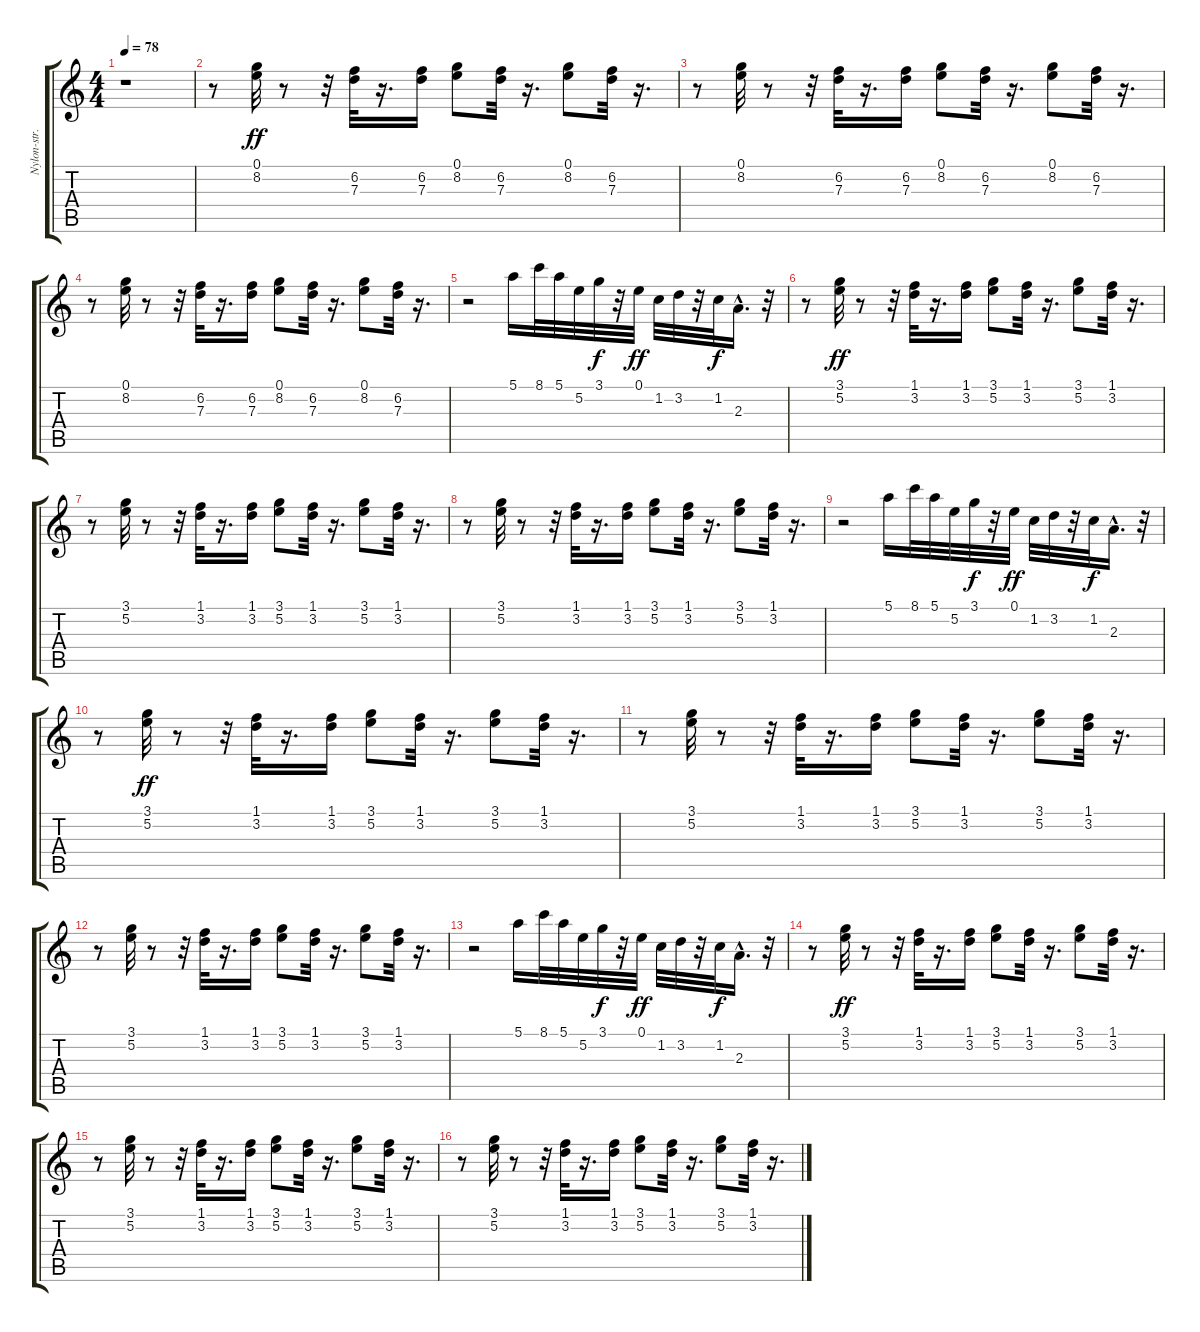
\track ("Nylon-str.Gt        " "Nylon-str.") {instrument acousticguitarnylon}
\staff {score tabs}
\tuning (E4 B3 G3 D3 A2 E2) {hide}
\ts (4 4)
\tempo 78
\clef g2
\ks c
r.1{dy f} |
r.8 (0.1 8.2).32{dy ff} r.8 r.32 (6.2 7.3).32 r.16{d} (6.2 7.3).16 (0.1 8.2).8 (6.2 7.3).32 r.16{d} (0.1 8.2).8 (6.2 7.3).32 r.16{d} |
r.8 (0.1 8.2).32 r.8 r.32 (6.2 7.3).32 r.16{d} (6.2 7.3).16 (0.1 8.2).8 (6.2 7.3).32 r.16{d} (0.1 8.2).8 (6.2 7.3).32 r.16{d} |
r.8 (0.1 8.2).32 r.8 r.32 (6.2 7.3).32 r.16{d} (6.2 7.3).16 (0.1 8.2).8 (6.2 7.3).32 r.16{d} (0.1 8.2).8 (6.2 7.3).32 r.16{d} |
r.2 5.1.16 8.1.32 5.1.32 5.2.32 3.1.32{dy f} r.32 0.1.32{dy ff} 1.2.32 3.2.32 r.32 1.2.32{dy f} 2.3{hac}.16{d} r.32 |
r.8 (3.1 5.2).32{dy ff} r.8 r.32 (1.1 3.2).32 r.16{d} (1.1 3.2).16 (3.1 5.2).8 (1.1 3.2).32 r.16{d} (3.1 5.2).8 (1.1 3.2).32 r.16{d} |
r.8 (3.1 5.2).32 r.8 r.32 (1.1 3.2).32 r.16{d} (1.1 3.2).16 (3.1 5.2).8 (1.1 3.2).32 r.16{d} (3.1 5.2).8 (1.1 3.2).32 r.16{d} |
r.8 (3.1 5.2).32 r.8 r.32 (1.1 3.2).32 r.16{d} (1.1 3.2).16 (3.1 5.2).8 (1.1 3.2).32 r.16{d} (3.1 5.2).8 (1.1 3.2).32 r.16{d} |
r.2 5.1.16 8.1.32 5.1.32 5.2.32 3.1.32{dy f} r.32 0.1.32{dy ff} 1.2.32 3.2.32 r.32 1.2.32{dy f} 2.3{hac}.16{d} r.32 |
r.8 (3.1 5.2).32{dy ff} r.8 r.32 (1.1 3.2).32 r.16{d} (1.1 3.2).16 (3.1 5.2).8 (1.1 3.2).32 r.16{d} (3.1 5.2).8 (1.1 3.2).32 r.16{d} |
r.8 (3.1 5.2).32 r.8 r.32 (1.1 3.2).32 r.16{d} (1.1 3.2).16 (3.1 5.2).8 (1.1 3.2).32 r.16{d} (3.1 5.2).8 (1.1 3.2).32 r.16{d} |
r.8 (3.1 5.2).32 r.8 r.32 (1.1 3.2).32 r.16{d} (1.1 3.2).16 (3.1 5.2).8 (1.1 3.2).32 r.16{d} (3.1 5.2).8 (1.1 3.2).32 r.16{d} |
r.2 5.1.16 8.1.32 5.1.32 5.2.32 3.1.32{dy f} r.32 0.1.32{dy ff} 1.2.32 3.2.32 r.32 1.2.32{dy f} 2.3{hac}.16{d} r.32 |
r.8 (3.1 5.2).32{dy ff} r.8 r.32 (1.1 3.2).32 r.16{d} (1.1 3.2).16 (3.1 5.2).8 (1.1 3.2).32 r.16{d} (3.1 5.2).8 (1.1 3.2).32 r.16{d} |
r.8 (3.1 5.2).32 r.8 r.32 (1.1 3.2).32 r.16{d} (1.1 3.2).16 (3.1 5.2).8 (1.1 3.2).32 r.16{d} (3.1 5.2).8 (1.1 3.2).32 r.16{d} |
r.8 (3.1 5.2).32 r.8 r.32 (1.1 3.2).32 r.16{d} (1.1 3.2).16 (3.1 5.2).8 (1.1 3.2).32 r.16{d} (3.1 5.2).8 (1.1 3.2).32 r.16{d}
